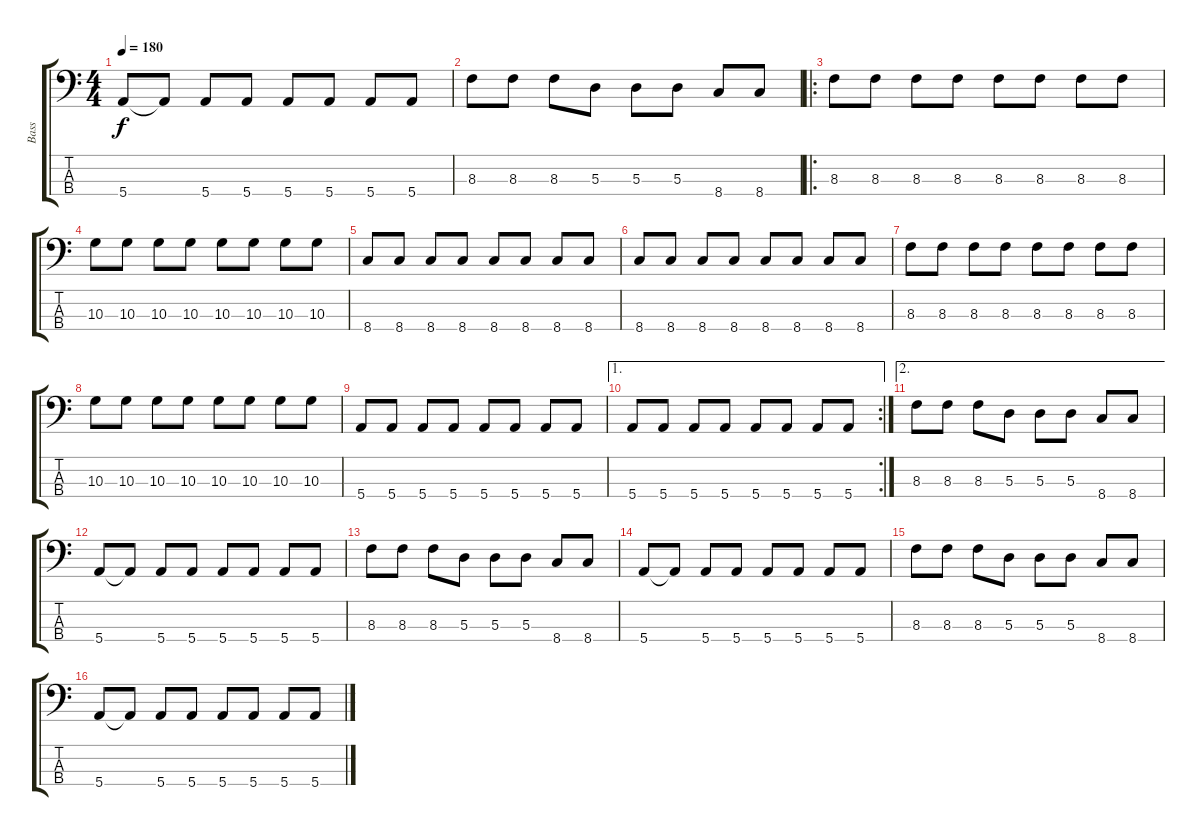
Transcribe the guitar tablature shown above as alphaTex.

\track ("Bass" "Bass") {instrument electricbasspick}
\staff {score tabs}
\tuning (G2 D2 A1 E1) {hide}
\ts (4 4)
\tempo 180
\clef f4
\ks c
5.4.8{dy f} 5.4{t}.8 5.4.8 5.4.8 5.4.8 5.4.8 5.4.8 5.4.8 |
8.3.8 8.3.8 8.3.8 5.3.8 5.3.8 5.3.8 8.4.8 8.4.8 |
\ro
8.3.8 8.3.8 8.3.8 8.3.8 8.3.8 8.3.8 8.3.8 8.3.8 |
10.3.8 10.3.8 10.3.8 10.3.8 10.3.8 10.3.8 10.3.8 10.3.8 |
8.4.8 8.4.8 8.4.8 8.4.8 8.4.8 8.4.8 8.4.8 8.4.8 |
8.4.8 8.4.8 8.4.8 8.4.8 8.4.8 8.4.8 8.4.8 8.4.8 |
8.3.8 8.3.8 8.3.8 8.3.8 8.3.8 8.3.8 8.3.8 8.3.8 |
10.3.8 10.3.8 10.3.8 10.3.8 10.3.8 10.3.8 10.3.8 10.3.8 |
5.4.8 5.4.8 5.4.8 5.4.8 5.4.8 5.4.8 5.4.8 5.4.8 |
\ae 1
\rc 2
5.4.8 5.4.8 5.4.8 5.4.8 5.4.8 5.4.8 5.4.8 5.4.8 |
\ae 2
8.3.8 8.3.8 8.3.8 5.3.8 5.3.8 5.3.8 8.4.8 8.4.8 |
5.4.8 5.4{t}.8 5.4.8 5.4.8 5.4.8 5.4.8 5.4.8 5.4.8 |
8.3.8 8.3.8 8.3.8 5.3.8 5.3.8 5.3.8 8.4.8 8.4.8 |
5.4.8 5.4{t}.8 5.4.8 5.4.8 5.4.8 5.4.8 5.4.8 5.4.8 |
8.3.8 8.3.8 8.3.8 5.3.8 5.3.8 5.3.8 8.4.8 8.4.8 |
5.4.8 5.4{t}.8 5.4.8 5.4.8 5.4.8 5.4.8 5.4.8 5.4.8
